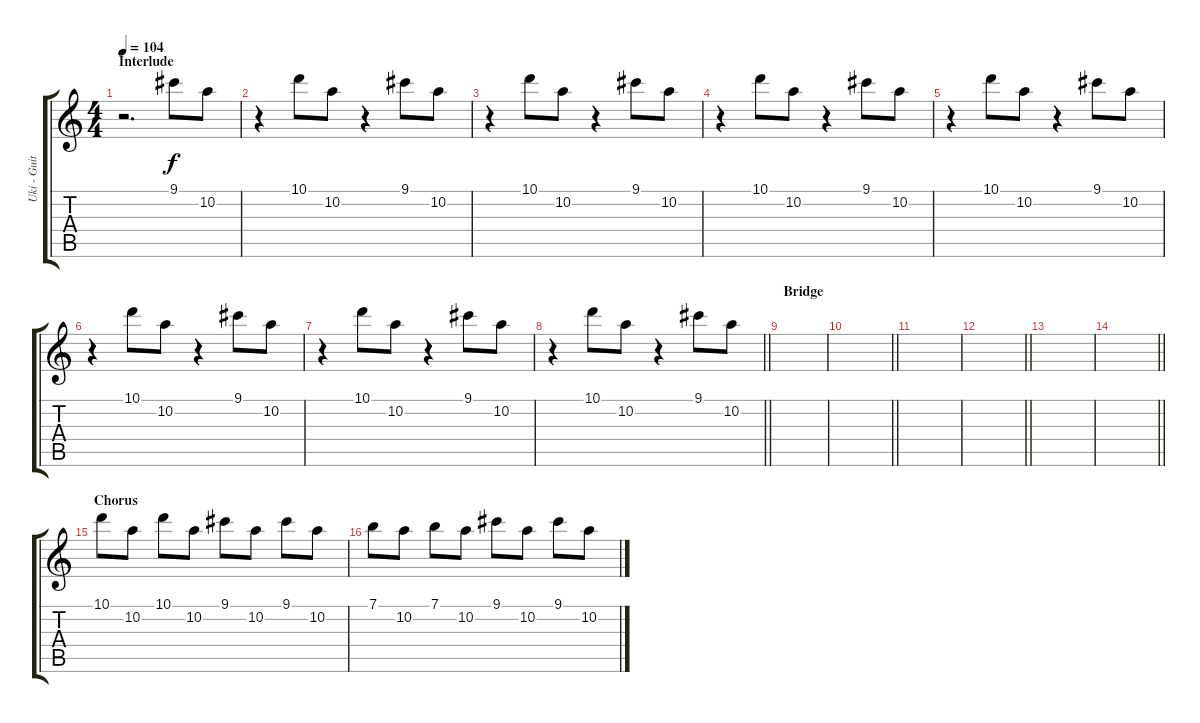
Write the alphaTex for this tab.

\track ("Uki - Guitar" "Uki - Guit") {instrument distortionguitar}
\staff {score tabs}
\tuning (E4 B3 G3 D3 A2 E2) {hide}
\ts (4 4)
\section ("" "Interlude")
\tempo 104
\clef g2
\ks c
r.2{d dy f} 9.1.8 10.2.8 |
r.4 10.1.8 10.2.8 r.4 9.1.8 10.2.8 |
r.4 10.1.8 10.2.8 r.4 9.1.8 10.2.8 |
r.4 10.1.8 10.2.8 r.4 9.1.8 10.2.8 |
r.4 10.1.8 10.2.8 r.4 9.1.8 10.2.8 |
r.4 10.1.8 10.2.8 r.4 9.1.8 10.2.8 |
r.4 10.1.8 10.2.8 r.4 9.1.8 10.2.8 |
\barLineRight lightlight
r.4 10.1.8 10.2.8 r.4 9.1.8 10.2.8 |
\section ("" "Bridge")
|
\barLineRight lightlight
|
|
\barLineRight lightlight
|
|
\barLineRight lightlight
|
\section ("" "Chorus")
10.1.8 10.2.8 10.1.8 10.2.8 9.1.8 10.2.8 9.1.8 10.2.8 |
7.1.8 10.2.8 7.1.8 10.2.8 9.1.8 10.2.8 9.1.8 10.2.8
